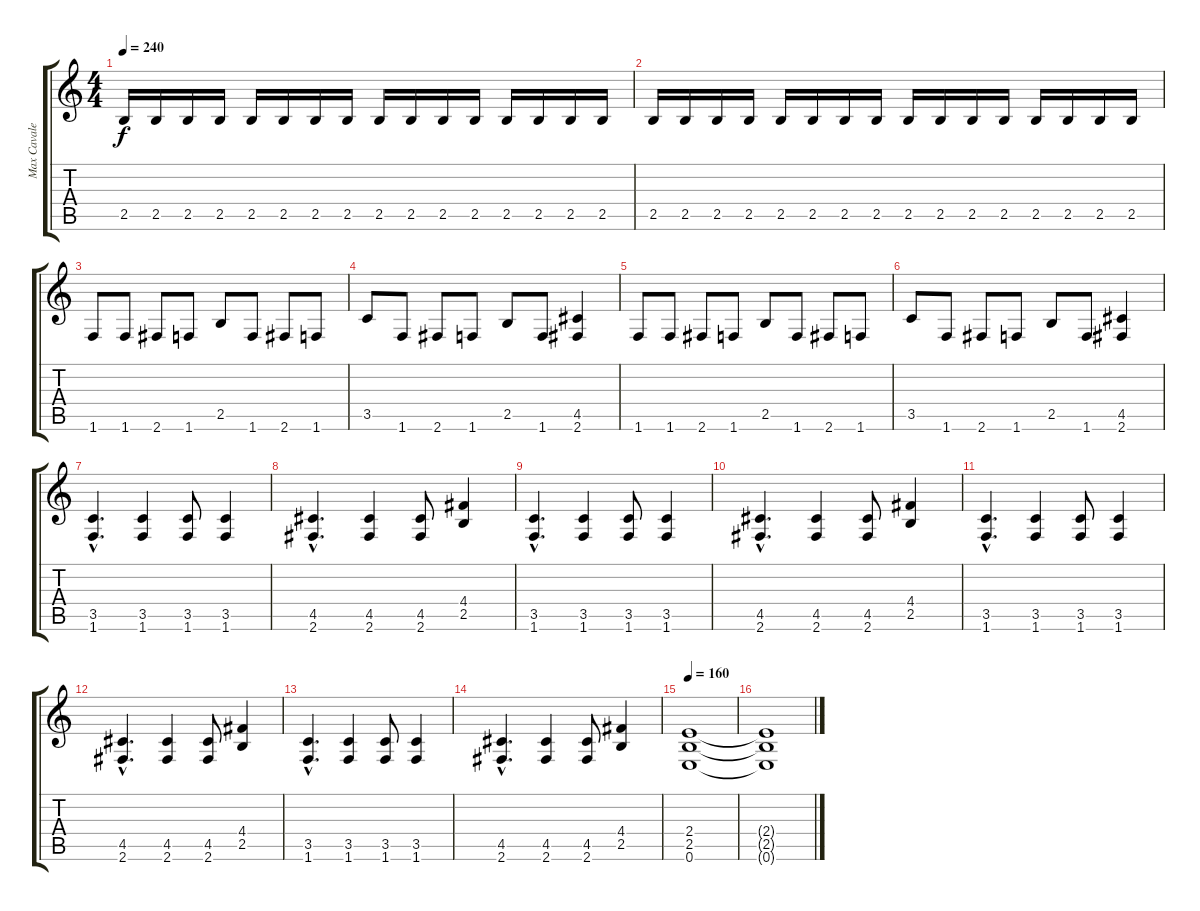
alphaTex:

\track ("Max Cavalera" "Max Cavale") {instrument distortionguitar}
\staff {score tabs}
\tuning (E4 B3 G3 D3 A2 E2) {hide}
\ts (4 4)
\tempo 240
\clef g2
\ks c
2.5.16{dy f} 2.5.16 2.5.16 2.5.16 2.5.16 2.5.16 2.5.16 2.5.16 2.5.16 2.5.16 2.5.16 2.5.16 2.5.16 2.5.16 2.5.16 2.5.16 |
2.5.16 2.5.16 2.5.16 2.5.16 2.5.16 2.5.16 2.5.16 2.5.16 2.5.16 2.5.16 2.5.16 2.5.16 2.5.16 2.5.16 2.5.16 2.5.16 |
1.6.8 1.6.8 2.6.8 1.6.8 2.5.8 1.6.8 2.6.8 1.6.8 |
3.5.8 1.6.8 2.6.8 1.6.8 2.5.8 1.6.8 (4.5 2.6).4 |
1.6.8 1.6.8 2.6.8 1.6.8 2.5.8 1.6.8 2.6.8 1.6.8 |
3.5.8 1.6.8 2.6.8 1.6.8 2.5.8 1.6.8 (4.5 2.6).4 |
(3.5{hac} 1.6{hac}).4{d} (3.5 1.6).4 (3.5 1.6).8 (3.5 1.6).4 |
(4.5{hac} 2.6{hac}).4{d} (4.5 2.6).4 (4.5 2.6).8 (4.4 2.5).4 |
(3.5{hac} 1.6{hac}).4{d} (3.5 1.6).4 (3.5 1.6).8 (3.5 1.6).4 |
(4.5{hac} 2.6{hac}).4{d} (4.5 2.6).4 (4.5 2.6).8 (4.4 2.5).4 |
(3.5{hac} 1.6{hac}).4{d} (3.5 1.6).4 (3.5 1.6).8 (3.5 1.6).4 |
(4.5{hac} 2.6{hac}).4{d} (4.5 2.6).4 (4.5 2.6).8 (4.4 2.5).4 |
(3.5{hac} 1.6{hac}).4{d} (3.5 1.6).4 (3.5 1.6).8 (3.5 1.6).4 |
(4.5{hac} 2.6{hac}).4{d} (4.5 2.6).4 (4.5 2.6).8 (4.4 2.5).4 |
\tempo 160
(2.4 2.5 0.6).1 |
(2.4{t} 2.5{t} 0.6{t}).1
